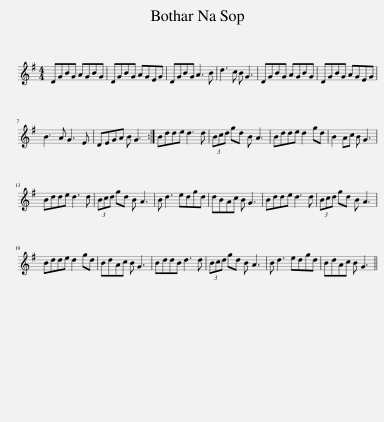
X:1
L:1/8
M:4/4
I:linebreak $
K:G
V:1 treble
V:1
 DGBG AGBG | DGBG AGEG | DGBG A3 B | d3 c B G3 | DGBG AGBG | %5
 DGBG AGEG |$ B3 A G3 E | DEGA B G3 :| Bdde d3 d | (3Bcd gd B A3 | %10
 Bdde d2 gd | B2 Ac B G3 |$ Bdde d3 d | (3Bcd gd B A3 | B d3 edgd | %15
 dBAc B G3 | Bdde d3 d | (3Bcd gd B A3 |$ Bdde d2 gd | BdAc B G3 | %20
 BddB d3 d | (3Bcd gd B A3 | B d3 edgd | BdAc B G3 || %24
